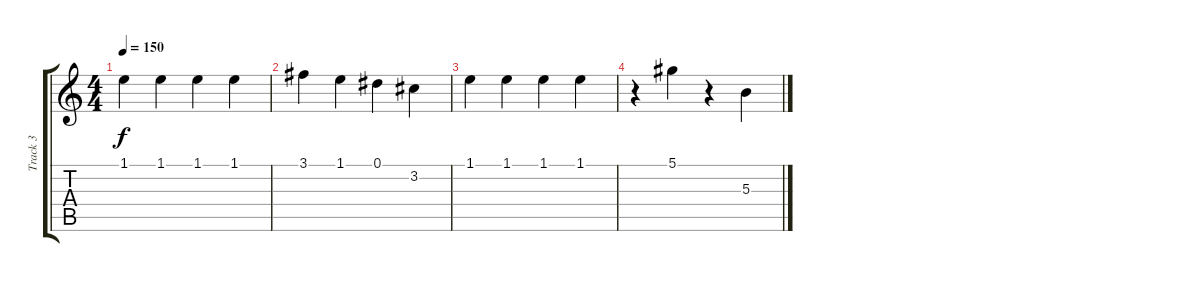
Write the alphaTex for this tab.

\track ("Track 3" "Track 3") {instrument acousticguitarsteel}
\staff {score tabs}
\tuning (Eb4 Bb3 Gb3 Db3 Ab2 Eb2) {hide}
\ts (4 4)
\tempo 150
\clef g2
\ks c
1.1.4{dy f} 1.1.4 1.1.4 1.1.4 |
3.1.4 1.1.4 0.1.4 3.2.4 |
1.1.4 1.1.4 1.1.4 1.1.4 |
r.4 5.1.4 r.4 5.3.4
